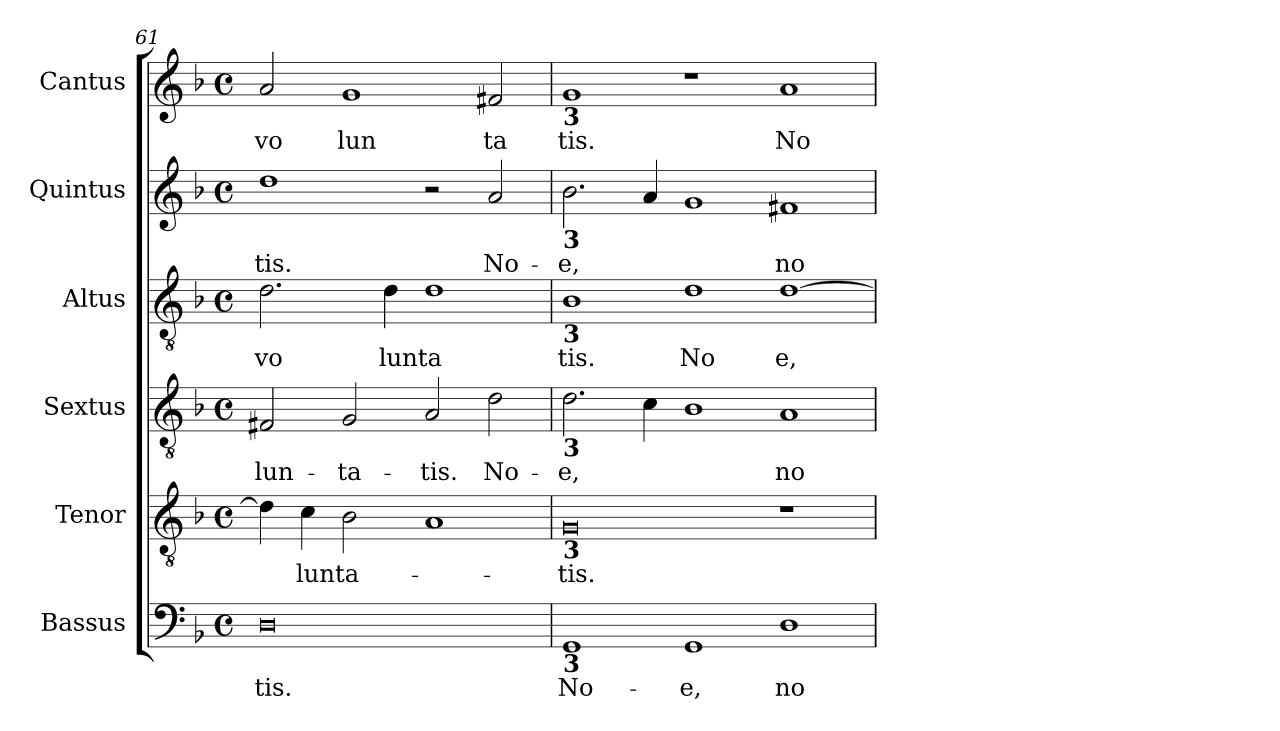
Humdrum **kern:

**kern	**text	**kern	**text	**kern	**text	**kern	**text	**kern	**text	**kern	**text
*part6	*part6	*part5	*part5	*part4	*part4	*part3	*part3	*part2	*part2	*part1	*part1
*staff6	*staff6	*staff5	*staff5	*staff4	*staff4	*staff3	*staff3	*staff2	*staff2	*staff1	*staff1
*I"Bassus	*	*I"Tenor	*	*I"Sextus	*	*I"Altus	*	*I"Quintus	*	*I"Cantus	*
*clefF4	*	*clefGv2	*	*clefGv2	*	*clefGv2	*	*clefG2	*	*clefG2	*
*k[b-]	*	*k[b-]	*	*k[b-]	*	*k[b-]	*	*k[b-]	*	*k[b-]	*
*F:	*	*F:	*	*F:	*	*F:	*	*F:	*	*F:	*
*M4/4	*	*M4/4	*	*M4/4	*	*M4/4	*	*M4/4	*	*M4/4	*
*met(c)	*	*met(c)	*	*met(c)	*	*met(c)	*	*met(c)	*	*met(c)	*
=61	=61	=61	=61	=61	=61	=61	=61	=61	=61	=61	=61
!	!LO:LY:b:cj	!	!	!	!LO:LY:b:cj	!	!LO:LY:b:cj	!	!LO:LY:b:cj	!	!LO:LY:b:cj
0D	-tis.	4d\]	.	2F#X/	-lun-	2.d\	vo	1dd	-tis.	2a/	vo
!	!	!	!LO:LY:b:cj	!	!	!	!	!	!	!	!
.	.	4c\	-lunta-	.	.	.	.	.	.	.	.
!	!	!	!	!	!LO:LY:b:cj	!	!	!	!	!	!LO:LY:b:cj
.	.	2B-\	.	2G/	-ta-	.	.	.	.	1g	lun
!	!	!	!	!	!	!	!LO:LY:b:cj	!	!	!	!
.	.	.	.	.	.	4d\	lunta	.	.	.	.
!	!	!	!	!	!LO:LY:b:cj	!	!	!	!	!	!
.	.	1A	.	2A/	-tis.	1d	.	2r	.	.	.
!	!	!	!	!	!LO:LY:b:cj	!	!	!	!LO:LY:b:cj	!	!LO:LY:b:cj
.	.	.	.	2d\	No-	.	.	2a>/	No-	2f#X>/	ta
=62	=62	=62	=62	=62	=62	=62	=62	=62	=62	=62	=62
!	!	!	!	!	!	!	!	!	!	!LO:TX:b:B:t=3	!
!	!	!	!	!	!	!	!	!LO:TX:b:B:t=3	!	!	!
!	!	!	!	!	!	!LO:TX:b:B:t=3	!	!	!	!	!
!	!	!	!	!LO:TX:b:B:t=3	!	!	!	!	!	!	!
!	!	!LO:TX:b:B:t=3	!	!	!	!	!	!	!	!	!
!LO:TX:b:B:t=3	!	!	!	!	!	!	!	!	!	!	!
!	!LO:LY:b:cj	!	!LO:LY:b:cj	!	!LO:LY:b:cj	!	!LO:LY:b:cj	!	!LO:LY:b:cj	!	!LO:LY:b:cj
1GG	No-	0G	-tis.	2.d\	-e,	1B-	tis.	2.b-\	-e,	1g	tis.
.	.	.	.	4c\	.	.	.	4a/	.	.	.
!	!LO:LY:b:cj	!	!	!	!	!	!LO:LY:b:cj	!	!	!	!
1GG	-e,	.	.	1B-	.	1d	No	1g	.	1r	.
!	!LO:LY:b:cj	!	!	!	!LO:LY:b:cj	!	!LO:LY:b:cj	!	!LO:LY:b:cj	!	!LO:LY:b:cj
1D	no-	1r	.	1A	no-	[>1d	e,	1f#X	no-	1a	No
=	=	=	=	=	=	=	=	=	=	=	=
*-	*-	*-	*-	*-	*-	*-	*-	*-	*-	*-	*-
